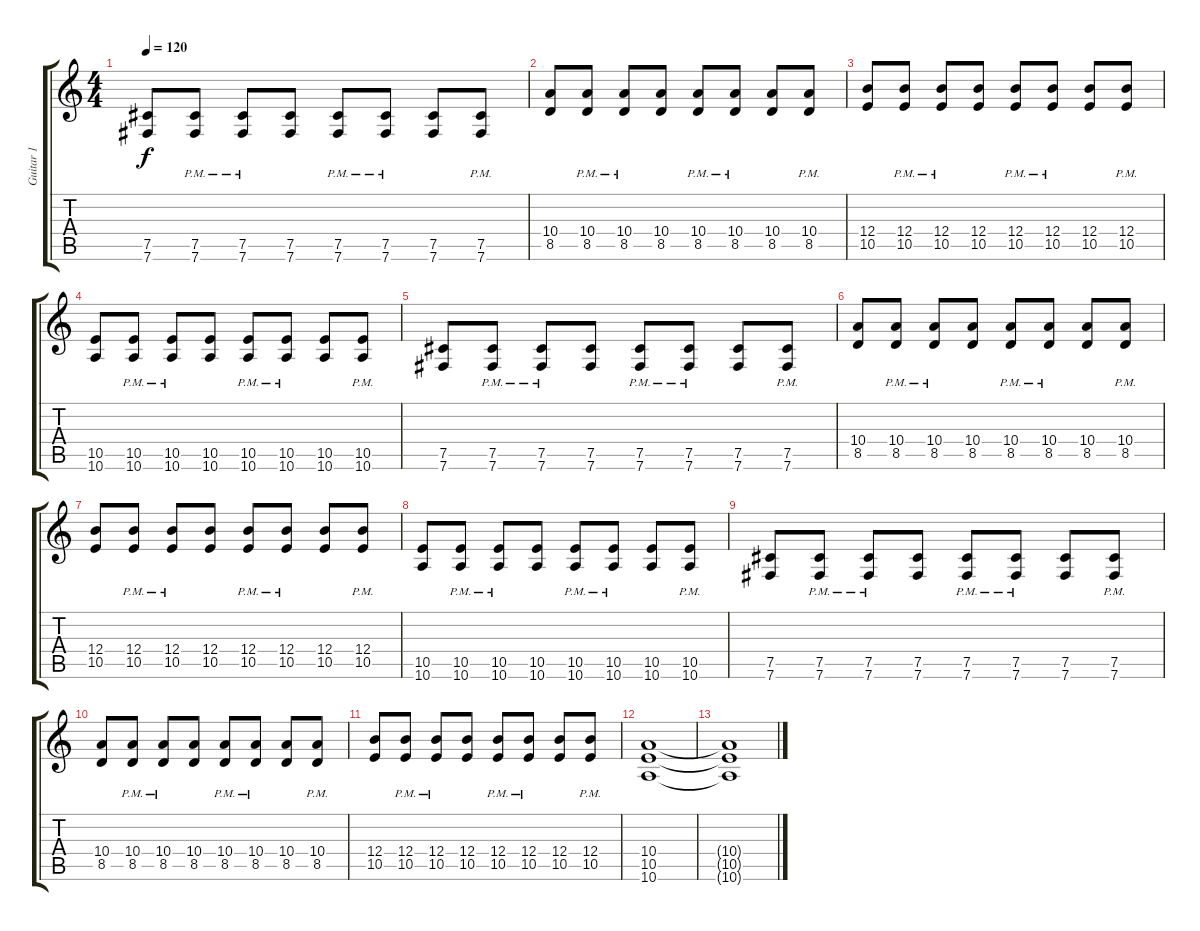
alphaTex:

\track ("Guitar 1" "Guitar 1") {instrument overdrivenguitar}
\staff {score tabs}
\tuning (Db4 Ab3 E3 B2 Gb2 B1) {hide}
\ts (4 4)
\tempo 120
\clef g2
\ks c
(7.5 7.6).8{dy f} (7.5{pm} 7.6{pm}).8 (7.5{pm} 7.6{pm}).8 (7.5 7.6).8 (7.5{pm} 7.6{pm}).8 (7.5{pm} 7.6{pm}).8 (7.5 7.6).8 (7.5{pm} 7.6{pm}).8 |
(10.4 8.5).8 (10.4{pm} 8.5{pm}).8 (10.4{pm} 8.5{pm}).8 (10.4 8.5).8 (10.4{pm} 8.5{pm}).8 (10.4{pm} 8.5{pm}).8 (10.4 8.5).8 (10.4{pm} 8.5{pm}).8 |
(12.4 10.5).8 (12.4{pm} 10.5{pm}).8 (12.4{pm} 10.5{pm}).8 (12.4 10.5).8 (12.4{pm} 10.5{pm}).8 (12.4{pm} 10.5{pm}).8 (12.4 10.5).8 (12.4{pm} 10.5{pm}).8 |
(10.5 10.6).8 (10.5{pm} 10.6{pm}).8 (10.5{pm} 10.6{pm}).8 (10.5 10.6).8 (10.5{pm} 10.6{pm}).8 (10.5{pm} 10.6{pm}).8 (10.5 10.6).8 (10.5{pm} 10.6{pm}).8 |
(7.5 7.6).8 (7.5{pm} 7.6{pm}).8 (7.5{pm} 7.6{pm}).8 (7.5 7.6).8 (7.5{pm} 7.6{pm}).8 (7.5{pm} 7.6{pm}).8 (7.5 7.6).8 (7.5{pm} 7.6{pm}).8 |
(10.4 8.5).8 (10.4{pm} 8.5{pm}).8 (10.4{pm} 8.5{pm}).8 (10.4 8.5).8 (10.4{pm} 8.5{pm}).8 (10.4{pm} 8.5{pm}).8 (10.4 8.5).8 (10.4{pm} 8.5{pm}).8 |
(12.4 10.5).8 (12.4{pm} 10.5{pm}).8 (12.4{pm} 10.5{pm}).8 (12.4 10.5).8 (12.4{pm} 10.5{pm}).8 (12.4{pm} 10.5{pm}).8 (12.4 10.5).8 (12.4{pm} 10.5{pm}).8 |
(10.5 10.6).8 (10.5{pm} 10.6{pm}).8 (10.5{pm} 10.6{pm}).8 (10.5 10.6).8 (10.5{pm} 10.6{pm}).8 (10.5{pm} 10.6{pm}).8 (10.5 10.6).8 (10.5{pm} 10.6{pm}).8 |
(7.5 7.6).8 (7.5{pm} 7.6{pm}).8 (7.5{pm} 7.6{pm}).8 (7.5 7.6).8 (7.5{pm} 7.6{pm}).8 (7.5{pm} 7.6{pm}).8 (7.5 7.6).8 (7.5{pm} 7.6{pm}).8 |
(10.4 8.5).8 (10.4{pm} 8.5{pm}).8 (10.4{pm} 8.5{pm}).8 (10.4 8.5).8 (10.4{pm} 8.5{pm}).8 (10.4{pm} 8.5{pm}).8 (10.4 8.5).8 (10.4{pm} 8.5{pm}).8 |
(12.4 10.5).8 (12.4{pm} 10.5{pm}).8 (12.4{pm} 10.5{pm}).8 (12.4 10.5).8 (12.4{pm} 10.5{pm}).8 (12.4{pm} 10.5{pm}).8 (12.4 10.5).8 (12.4{pm} 10.5{pm}).8 |
(10.4 10.5 10.6).1 |
(10.4{t} 10.5{t} 10.6{t}).1
